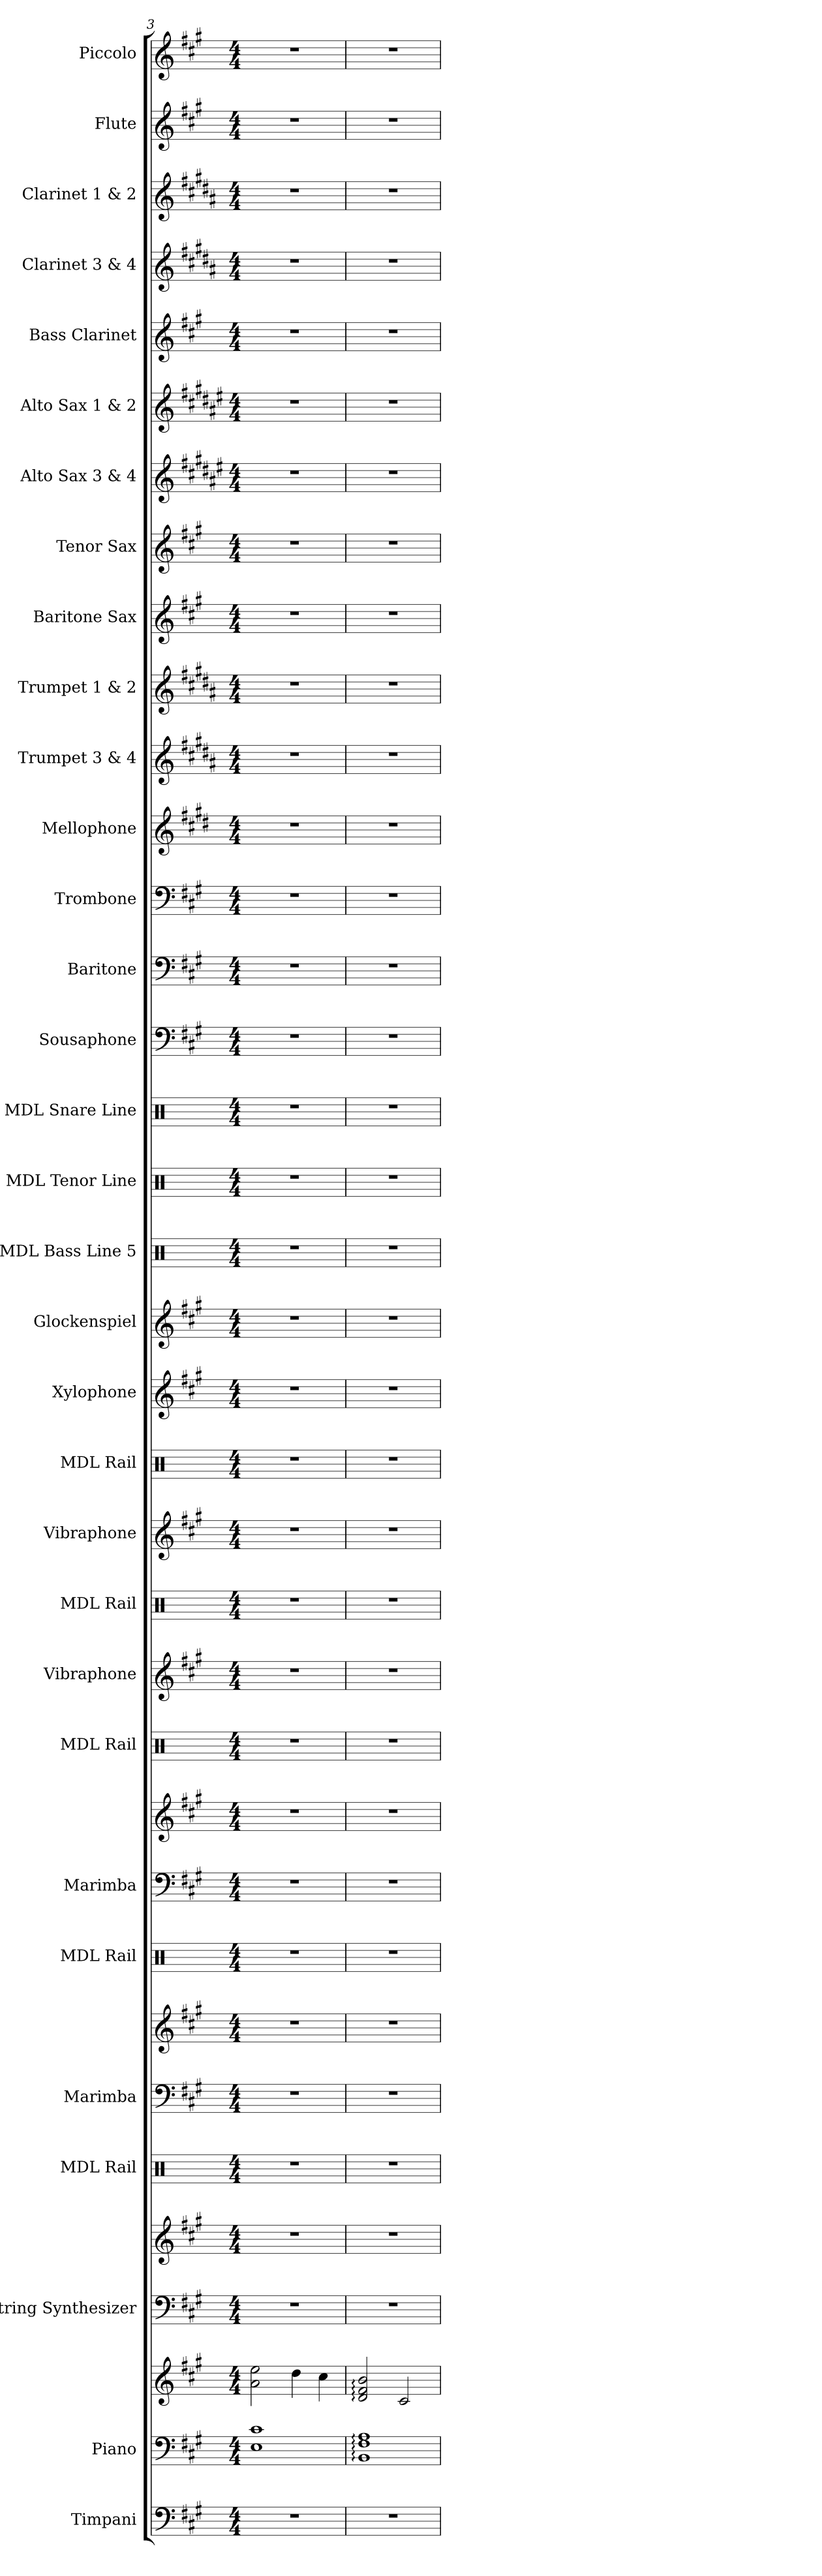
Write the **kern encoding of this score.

**kern	**kern	**kern	**kern	**kern	**kern	**kern	**kern	**kern	**kern	**kern	**kern	**kern	**kern	**kern	**kern	**kern	**kern	**kern	**kern	**kern	**kern	**kern	**kern	**kern	**kern	**kern	**kern	**kern	**kern	**kern	**kern	**kern	**kern	**kern	**kern
*part32	*part31	*part31	*part30	*part30	*part29	*part28	*part28	*part27	*part26	*part26	*part25	*part24	*part23	*part22	*part21	*part20	*part19	*part18	*part17	*part16	*part15	*part14	*part13	*part12	*part11	*part10	*part9	*part8	*part7	*part6	*part5	*part4	*part3	*part2	*part1
*staff36	*staff35	*staff34	*staff33	*staff32	*staff31	*staff30	*staff29	*staff28	*staff27	*staff26	*staff25	*staff24	*staff23	*staff22	*staff21	*staff20	*staff19	*staff18	*staff17	*staff16	*staff15	*staff14	*staff13	*staff12	*staff11	*staff10	*staff9	*staff8	*staff7	*staff6	*staff5	*staff4	*staff3	*staff2	*staff1
*I"Timpani	*I"Piano	*	*I"String Synthesizer	*	*I"MDL Rail	*I"Marimba	*	*I"MDL Rail	*I"Marimba	*	*I"MDL Rail	*I"Vibraphone	*I"MDL Rail	*I"Vibraphone	*I"MDL Rail	*I"Xylophone	*I"Glockenspiel	*I"MDL Bass Line 5	*I"MDL Tenor Line	*I"MDL Snare Line	*I"Sousaphone	*I"Baritone	*I"Trombone	*I"Mellophone	*I"Trumpet 3 &amp; 4	*I"Trumpet 1 &amp; 2	*I"Baritone Sax	*I"Tenor Sax	*I"Alto Sax 3 &amp; 4	*I"Alto Sax 1 &amp; 2	*I"Bass Clarinet	*I"Clarinet 3 &amp; 4	*I"Clarinet 1 &amp; 2	*I"Flute	*I"Piccolo
*I'Timp.	*I'Pno.	*	*I'Synth.	*	*I'RL.	*I'Mrm.	*	*I'RL.	*I'Mrm.	*	*I'RL.	*I'Vib.	*I'RL.	*I'Vib.	*I'RL.	*I'Xyl.	*I'Glk.	*I'B. L.	*I'T. L.	*I'S. L.	*	*I'Btn.	*I'Tbn.	*I'Mph.	*I'Tpt. 3&amp;4	*I'Tpt. 1&amp;2	*I'Bari. Sax.	*I'T. Sax.	*I'A. Sax. 3&amp;4	*I'A. Sax. 1&amp;2	*I'B. Cl.	*I'Cl. 3&amp;4	*I'Cl. 1&amp;2	*I'Fl.	*I'Picc.
*clefF4	*clefF4	*clefG2	*clefF4	*clefG2	*clefX	*clefF4	*clefG2	*clefX	*clefF4	*clefG2	*clefX	*clefG2	*clefX	*clefG2	*clefX	*clefG2	*clefG2	*clefX	*clefX	*clefX	*clefF4	*clefF4	*clefF4	*clefG2	*clefG2	*clefG2	*clefG2	*clefG2	*clefG2	*clefG2	*clefG2	*clefG2	*clefG2	*clefG2	*clefG2
*	*	*	*	*	*	*	*	*	*	*	*	*	*	*	*	*ITrd-7c-12	*ITrd-14c-24	*	*	*	*	*	*	*ITrd4c7	*ITrd1c2	*ITrd1c2	*ITrd12c21	*ITrd8c14	*ITrd5c9	*ITrd5c9	*ITrd8c14	*ITrd1c2	*ITrd1c2	*	*ITrd-7c-12
*k[f#c#g#]	*k[f#c#g#]	*k[f#c#g#]	*k[f#c#g#]	*k[f#c#g#]	*k[]	*k[f#c#g#]	*k[f#c#g#]	*k[]	*k[f#c#g#]	*k[f#c#g#]	*k[]	*k[f#c#g#]	*k[]	*k[f#c#g#]	*k[]	*k[f#c#g#]	*k[f#c#g#]	*k[]	*k[]	*k[]	*k[f#c#g#]	*k[f#c#g#]	*k[f#c#g#]	*k[f#c#g#]	*k[f#c#g#]	*k[f#c#g#]	*k[f#c#g#]	*k[f#c#g#]	*k[f#c#g#]	*k[f#c#g#]	*k[f#c#g#]	*k[f#c#g#]	*k[f#c#g#]	*k[f#c#g#]	*k[f#c#g#]
*M4/4	*M4/4	*M4/4	*M4/4	*M4/4	*M4/4	*M4/4	*M4/4	*M4/4	*M4/4	*M4/4	*M4/4	*M4/4	*M4/4	*M4/4	*M4/4	*M4/4	*M4/4	*M4/4	*M4/4	*M4/4	*M4/4	*M4/4	*M4/4	*M4/4	*M4/4	*M4/4	*M4/4	*M4/4	*M4/4	*M4/4	*M4/4	*M4/4	*M4/4	*M4/4	*M4/4
=3	=3	=3	=3	=3	=3	=3	=3	=3	=3	=3	=3	=3	=3	=3	=3	=3	=3	=3	=3	=3	=3	=3	=3	=3	=3	=3	=3	=3	=3	=3	=3	=3	=3	=3	=3
1r	1E 1c#	2a\ 2ee\	1r	1r	1r	1r	1r	1r	1r	1r	1r	1r	1r	1r	1r	1r	1r	1r	1r	1r	1r	1r	1r	1r	1r	1r	1r	1r	1r	1r	1r	1r	1r	1r	1r
.	.	4dd\	.	.	.	.	.	.	.	.	.	.	.	.	.	.	.	.	.	.	.	.	.	.	.	.	.	.	.	.	.	.	.	.	.
.	.	4cc#\	.	.	.	.	.	.	.	.	.	.	.	.	.	.	.	.	.	.	.	.	.	.	.	.	.	.	.	.	.	.	.	.	.
=4	=4	=4	=4	=4	=4	=4	=4	=4	=4	=4	=4	=4	=4	=4	=4	=4	=4	=4	=4	=4	=4	=4	=4	=4	=4	=4	=4	=4	=4	=4	=4	=4	=4	=4	=4
1r	1BB: 1F#: 1A:	2d/: 2f#/: 2b/:	1r	1r	1r	1r	1r	1r	1r	1r	1r	1r	1r	1r	1r	1r	1r	1r	1r	1r	1r	1r	1r	1r	1r	1r	1r	1r	1r	1r	1r	1r	1r	1r	1r
.	.	2c#/	.	.	.	.	.	.	.	.	.	.	.	.	.	.	.	.	.	.	.	.	.	.	.	.	.	.	.	.	.	.	.	.	.
=	=	=	=	=	=	=	=	=	=	=	=	=	=	=	=	=	=	=	=	=	=	=	=	=	=	=	=	=	=	=	=	=	=	=	=
*-	*-	*-	*-	*-	*-	*-	*-	*-	*-	*-	*-	*-	*-	*-	*-	*-	*-	*-	*-	*-	*-	*-	*-	*-	*-	*-	*-	*-	*-	*-	*-	*-	*-	*-	*-
